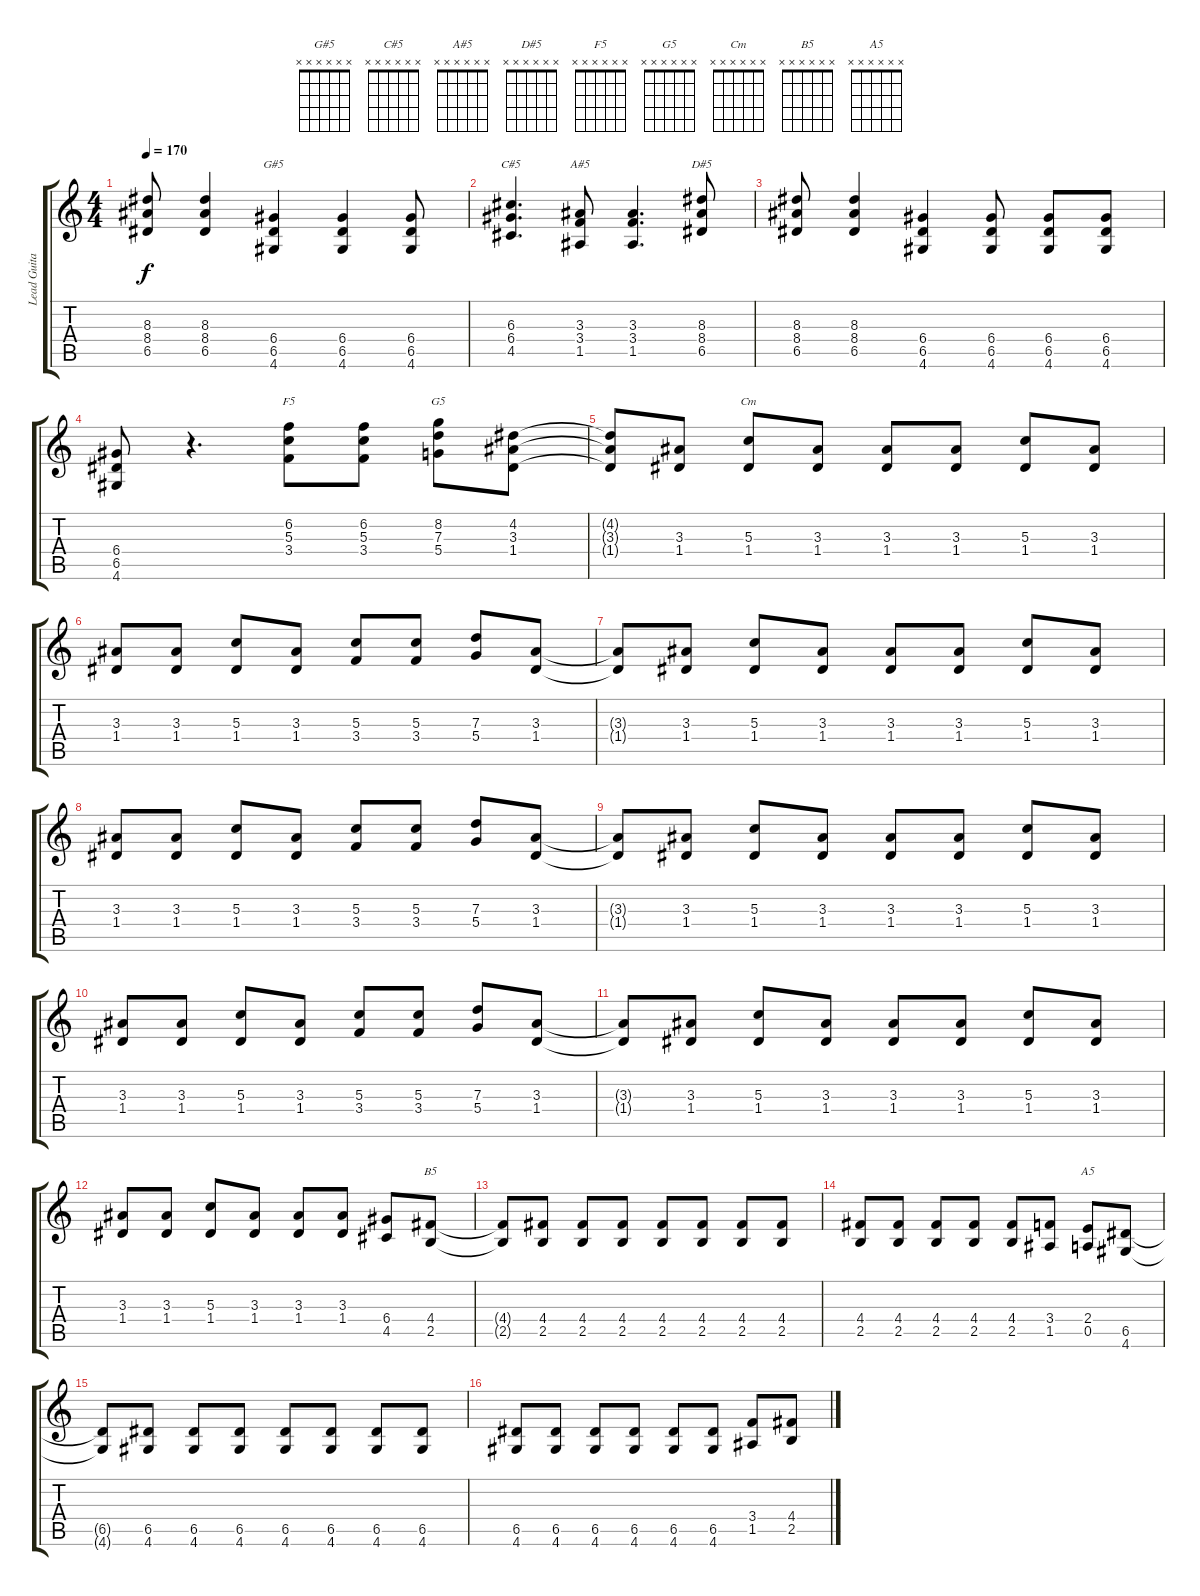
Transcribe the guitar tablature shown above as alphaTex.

\track ("Lead Guitar: Slash" "Lead Guita") {instrument distortionguitar}
\staff {score tabs}
\tuning (E4 B3 G3 D3 A2 E2) {hide}
\chord ("G#5" x x x x x x)
\chord ("C#5" x x x x x x)
\chord ("A#5" x x x x x x)
\chord ("D#5" x x x x x x)
\chord ("F5" x x x x x x)
\chord ("G5" x x x x x x)
\chord ("Cm" x x x x x x)
\chord ("B5" x x x x x x)
\chord ("A5" x x x x x x)
\ts (4 4)
\tempo 170
\clef g2
\ks c
(8.3 8.4 6.5).8{dy f} (8.3 8.4 6.5).4 (6.4 6.5 4.6).4{ch "G#5"} (6.4 6.5 4.6).4 (6.4 6.5 4.6).8 |
(6.3 6.4 4.5).4{d ch "C#5"} (3.3 3.4 1.5).8{ch "A#5"} (3.3 3.4 1.5).4{d} (8.3 8.4 6.5).8{ch "D#5"} |
(8.3 8.4 6.5).8 (8.3 8.4 6.5).4 (6.4 6.5 4.6).4 (6.4 6.5 4.6).8 (6.4 6.5 4.6).8 (6.4 6.5 4.6).8 |
(6.4 6.5 4.6).8 r.4{d} (6.2 5.3 3.4).8{ch "F5"} (6.2 5.3 3.4).8 (8.2 7.3 5.4).8{ch "G5"} (4.2 3.3 1.4).8 |
(4.2{t} 3.3{t} 1.4{t}).8 (3.3 1.4).8 (5.3 1.4).8{ch "Cm"} (3.3 1.4).8 (3.3 1.4).8 (3.3 1.4).8 (5.3 1.4).8 (3.3 1.4).8 |
(3.3 1.4).8 (3.3 1.4).8 (5.3 1.4).8 (3.3 1.4).8 (5.3 3.4).8 (5.3 3.4).8 (7.3 5.4).8 (3.3 1.4).8 |
(3.3{t} 1.4{t}).8 (3.3 1.4).8 (5.3 1.4).8 (3.3 1.4).8 (3.3 1.4).8 (3.3 1.4).8 (5.3 1.4).8 (3.3 1.4).8 |
(3.3 1.4).8 (3.3 1.4).8 (5.3 1.4).8 (3.3 1.4).8 (5.3 3.4).8 (5.3 3.4).8 (7.3 5.4).8 (3.3 1.4).8 |
(3.3{t} 1.4{t}).8 (3.3 1.4).8 (5.3 1.4).8 (3.3 1.4).8 (3.3 1.4).8 (3.3 1.4).8 (5.3 1.4).8 (3.3 1.4).8 |
(3.3 1.4).8 (3.3 1.4).8 (5.3 1.4).8 (3.3 1.4).8 (5.3 3.4).8 (5.3 3.4).8 (7.3 5.4).8 (3.3 1.4).8 |
(3.3{t} 1.4{t}).8 (3.3 1.4).8 (5.3 1.4).8 (3.3 1.4).8 (3.3 1.4).8 (3.3 1.4).8 (5.3 1.4).8 (3.3 1.4).8 |
(3.3 1.4).8 (3.3 1.4).8 (5.3 1.4).8 (3.3 1.4).8 (3.3 1.4).8 (3.3 1.4).8 (6.4 4.5).8 (4.4 2.5).8{ch "B5"} |
(4.4{t} 2.5{t}).8 (4.4 2.5).8 (4.4 2.5).8 (4.4 2.5).8 (4.4 2.5).8 (4.4 2.5).8 (4.4 2.5).8 (4.4 2.5).8 |
(4.4 2.5).8 (4.4 2.5).8 (4.4 2.5).8 (4.4 2.5).8 (4.4 2.5).8 (3.4 1.5).8 (2.4 0.5).8{ch "A5"} (6.5 4.6).8 |
(6.5{t} 4.6{t}).8 (6.5 4.6).8 (6.5 4.6).8 (6.5 4.6).8 (6.5 4.6).8 (6.5 4.6).8 (6.5 4.6).8 (6.5 4.6).8 |
(6.5 4.6).8 (6.5 4.6).8 (6.5 4.6).8 (6.5 4.6).8 (6.5 4.6).8 (6.5 4.6).8 (3.4 1.5).8 (4.4 2.5).8
